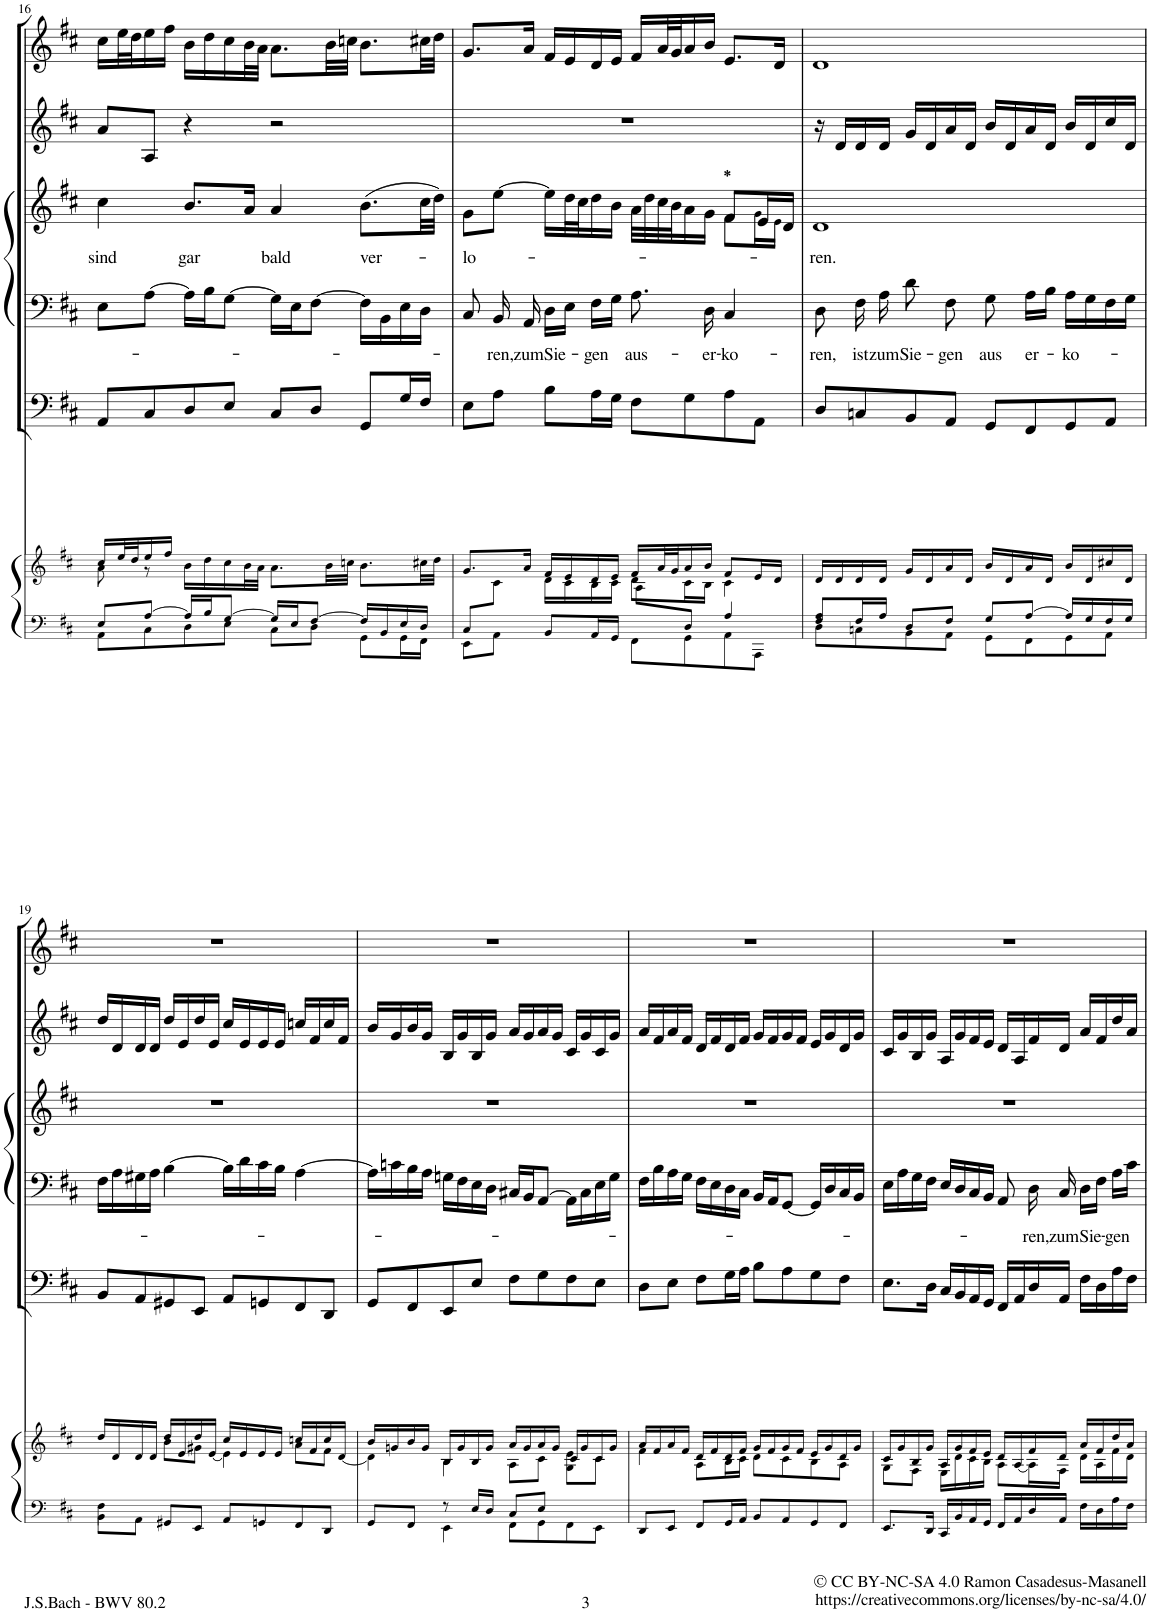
**kern	**kern	**kern	**kern	**text	**kern	**text	**kern	**kern
*part6	*part6	*part5	*part4	*part4	*part3	*part3	*part2	*part1
*staff7	*staff6	*staff5	*staff4	*staff4	*staff3	*staff3	*staff2	*staff1
*I"Piano reduction	*	*I"Continuo	*I"Basso	*	*I"Soprano	*	*I"Violino I.II. e Viola in unisono	*I"Oboe
*I'Pno	*	*	*	*	*	*	*	*I'Ob
!!LO:PB:g=z
*clefF4	*clefG2	*clefF4	*clefF4	*	*clefG2	*	*clefG2	*clefG2
*k[f#c#]	*k[f#c#]	*k[f#c#]	*k[f#c#]	*	*k[f#c#]	*	*k[f#c#]	*k[f#c#]
*M4/4	*M4/4	*M4/4	*M4/4	*	*M4/4	*	*M4/4	*M4/4
*met(c)	*met(c)	*met(c)	*met(c)	*	*met(c)	*	*met(c)	*met(c)
=16	=16	=16	=16	=16	=16	=16	=16	=16
*^	*^	*	*	*	*	*	*	*
!	!	!	!	!	!	!	!	!LO:LY:b	!	!
8E/L	8AA\L	16cc#/LL	8a\	8AA/L	8E\L	.	4cc#\	sind	8a/L	16cc#\LL
.	.	32ee/L	.	.	.	.	.	.	.	32ee\L
.	.	32dd/J	.	.	.	.	.	.	.	32dd\J
[8A/J	8C#\	16ee/	8r	8C#/	[8A\J	.	.	.	8A/J	16ee\
.	.	16ff#/JJ	.	.	.	.	.	.	.	16ff#\JJ
!	!	!	!	!	!	!	!	!LO:LY:b	!	!
16A/LL]	8D\	16b\LL	4ryy	8D/	16A\LL]	.	8.b/L	gar	4r	16b\LL
16B/J	.	16dd\	.	.	16B\J	.	.	.	.	16dd\
[8G/J	8E\J	16cc#\	.	8E/J	[8G\J	.	.	.	.	16cc#\
.	.	32b\L	.	.	.	.	16a/Jk	.	.	32b\L
.	.	32a\JJJ	.	.	.	.	.	.	.	32a\JJJ
!	!	!	!	!	!	!	!	!LO:LY:b	!	!
16G/LL]	8C#\L	8.a\L	2ryy	8C#/L	16G\LL]	.	4a/	bald	2r	8.a\L
16E/J	.	.	.	.	16E\J	.	.	.	.	.
[8F#/J	8D\J	.	.	8D/J	[8F#\J	.	.	.	.	.
.	.	32b\LL	.	.	.	.	.	.	.	32b\LL
.	.	32ccn\JJJ	.	.	.	.	.	.	.	32ccn\JJJ
!	!	!	!	!	!	!	!	!LO:LY:b	!	!
16F#/LL]	8GG\L	8.b\L	.	8GG/L	16F#\LL]	.	(8.b\L	ver-	.	8.b\L
16BB/	.	.	.	.	16BB\	.	.	.	.	.
16E/	16GG\L	.	.	16G/L	16E\	.	.	.	.	.
16D/JJ	16FF#\JJ	32cc#X\LL	.	16F#/JJ	16D\JJ	.	32cc#\LL	.	.	32cc#X\LL
.	.	32dd\JJJ	.	.	.	.	32dd\JJJ)	.	.	32dd\JJJ
=17	=17	=17	=17	=17	=17	=17	=17	=17	=17	=17
*	*^	*	*^	*	*	*	*	*	*	*
!	!	!	!	!	!	!	!	!	!	!LO:LY:b	!	!
*	*	*	*	*	*	*	*	*	*^	*	*	*
8C#/L	4ryy	8EE\L	8.g/L	8ryy	2ryy	8E\L	8C#/	.	8g\L	2ryy	-lo-	1r	8.g/L
!	!	!	!	!	!	!	!	!LO:LY:b	!	!	!	!	!
2..ryy	.	8AA\J	.	8c#\J	.	8A\J	16BB/	ren,	[>8ee\J	.	.	.	.
!	!	!	!	!	!	!	!	!LO:LY:b	!	!	!	!	!
.	.	.	16a/Jk	.	.	.	16AA/	zum	.	.	.	.	16a/Jk
!	!	!	!	!	!	!	!	!LO:LY:b	!	!	!	!	!
.	4ryy	8BB/L	16f#/LL	16d\LL	.	8B\L	16D\LL	Sie-	16ee\LL]	.	.	.	16f#/LL
.	.	.	16e/	16c#\	.	.	16E\JJ	.	32dd\L	.	.	.	16e/
.	.	.	.	.	.	.	.	.	32cc#\J	.	.	.	.
!	!	!	!	!	!	!	!	!LO:LY:b	!	!	!	!	!
.	.	16AA/L	16d/	16B\	.	16A\L	16F#\LL	-gen	16dd\	.	.	.	16d/
.	.	16GG/JJ	16e/JJ	16c#\JJ	.	16G\JJ	16G\JJ	.	16b\JJ	.	.	.	16e/JJ
!	!	!	!	!	!	!	!	!LO:LY:b	!	!	!	!	!
.	8ryy	8FF#\L	16f#/LL	8d\L	8A\L	8F#\L	8.A\	aus-	32a\LLL	4ryy	.	.	16f#/LL
.	.	.	.	.	.	.	.	.	32dd\	.	.	.	.
.	.	.	32a/L	.	.	.	.	.	32cc#\	.	.	.	32a/L
.	.	.	32g/J	.	.	.	.	.	32b\J	.	.	.	32g/J
.	8D/J	8GG\	16a/	16c#\L	4.ryy	8G\	.	.	16a\	.	.	.	16a/
!	!	!	!	!	!	!	!	!LO:LY:b	!	!	!	!	!
.	.	.	16b/JJ	16B\JJ	.	.	16D\	-er-	16g\JJ	.	.	.	16b/JJ
!	!	!	!	!	!	!	!	!	!LO:TX:a:B:t=*	!	!	!	!
!	!	!	!	!	!	!	!	!LO:LY:b	!	!	!	!	!
.	4A/	8AA\	8f#/L	4c#\	.	8A\	4C#/	-ko-	8f#/L	8f#\L	.	.	8.e/L
.	.	8AAA\J	16e/L	.	.	8AA\J	.	.	16e/L	16g!\L	.	.	.
.	.	.	16d/JJ	.	.	.	.	.	16d/JJ	16e!\JJ	.	.	16d/Jk
*	*v	*v	*	*	*	*	*	*	*	*	*	*	*
*	*	*v	*v	*v	*	*	*	*	*	*	*	*
=18	=18	=18	=18	=18	=18	=18	=18	=18	=18	=18
!	!	!	!	!	!LO:LY:b	!	!	!LO:LY:b	!	!
*	*	*	*	*	*	*v	*v	*	*	*
8F#/ 8A/L	8D\L	16d/LL	8D/L	8D\	-ren,	1d	-ren.	16r	1d
.	.	16d/	.	.	.	.	.	16d/LL	.
!	!	!	!	!	!LO:LY:b	!	!	!	!
16F#/L	8Cn\	16d/	8Cn/	16F#\	ist	.	.	16d/	.
!	!	!	!	!	!LO:LY:b	!	!	!	!
16A/JJ	.	16d/JJ	.	16A\	zum	.	.	16d/JJ	.
!	!	!	!	!	!LO:LY:b	!	!	!	!
8D/L	8BB\	16g/LL	8BB/	8d\	Sie-	.	.	16g/LL	.
.	.	16d/	.	.	.	.	.	16d/	.
!	!	!	!	!	!LO:LY:b	!	!	!	!
8F#/J	8AA\J	16a/	8AA/J	8F#\	gen	.	.	16a/	.
.	.	16d/JJ	.	.	.	.	.	16d/JJ	.
!	!	!	!	!	!LO:LY:b	!	!	!	!
8G/L	8GG\L	16b/LL	8GG/L	8G\	aus	.	.	16b/LL	.
.	.	16d/	.	.	.	.	.	16d/	.
!	!	!	!	!	!LO:LY:b	!	!	!	!
[8A/J	8FF#\	16a/	8FF#/	16A\LL	er-	.	.	16a/	.
.	.	16d/JJ	.	16B\JJ	.	.	.	16d/JJ	.
!	!	!	!	!	!LO:LY:b	!	!	!	!
16A/LL]	8GG\	16b/LL	8GG/	16A\LL	-ko	.	.	16b/LL	.
16G/	.	16d/	.	16G\	.	.	.	16d/	.
16F#/	8AA\J	16cc#X/	8AA/J	16F#\	.	.	.	16cc#/	.
16G/JJ	.	16d/JJ	.	16G\JJ	.	.	.	16d/JJ	.
!!LO:LB:g=z
=19	=19	=19	=19	=19	=19	=19	=19	=19	=19
*	*	*^	*	*	*	*	*	*	*
4F#\	8BB\L	16dd/LL	4ryy	8BB/L	16F#\LL	.	1r	.	16dd/LL	1r
.	.	16d/	.	.	16A\	.	.	.	16d/	.
.	8AA\J	16d/	.	8AA/	16G#X\	.	.	.	16d/	.
.	.	16d/JJ	.	.	16A\JJ	.	.	.	16d/JJ	.
2.ryy	8GG#X/L	16dd/LL	8b\L	8GG#X/	[4B\	.	.	.	16dd/LL	.
.	.	16e/	.	.	.	.	.	.	16e/	.
.	8EE/J	16dd/	8g#X\J	8EE/J	.	.	.	.	16dd/	.
.	.	[<16e/JJ	.	.	.	.	.	.	16e/JJ	.
.	8AA/L	16cc#/LL	4e\]	8AA/L	16B\LL]	.	.	.	16cc#/LL	.
.	.	16e/	.	.	16d\	.	.	.	16e/	.
.	8GGn/	16e/	.	8GGn/	16c#\	.	.	.	16e/	.
.	.	16e/JJ	.	.	16B\JJ	.	.	.	16e/JJ	.
.	8FF#/	16ccn/LL	8a\L	8FF#/	[4A\	.	.	.	16ccn/LL	.
.	.	16f#/	.	.	.	.	.	.	16f#/	.
.	8DD/J	16cc/	8f#\J	8DD/J	.	.	.	.	16cc/	.
.	.	[<16d/JJ	.	.	.	.	.	.	16f#/JJ	.
=20	=20	=20	=20	=20	=20	=20	=20	=20	=20	=20
8GG/L	4ryy	16b/LL	4d\]	8GG/L	16A\LL]	.	1r	.	16b/LL	1r
.	.	16gn/	.	.	16cn\	.	.	.	16g/	.
8FF#/J	.	16b/	.	8FF#/	16B\	.	.	.	16b/	.
.	.	16g/JJ	.	.	16A\JJ	.	.	.	16g/JJ	.
8r	4EE\	16B/LL	4B\	8EE/	16Gn\LL	.	.	.	16B/LL	.
.	.	16g/	.	.	16F#\	.	.	.	16g/	.
16E/LL	.	16B/	.	8E/J	16E\	.	.	.	16B/	.
16D/JJ	.	16g/JJ	.	.	16D\JJ	.	.	.	16g/JJ	.
8C#/L	8FF#\L	16a/LL	8A\L	8F#\L	16C#X/LL	.	.	.	16a/LL	.
.	.	16g/	.	.	16BB/J	.	.	.	16g/	.
8E/J	8GG\	16a/	8c#\J	8G\	[8AA/J	.	.	.	16a/	.
.	.	16g/JJ	.	.	.	.	.	.	16g/JJ	.
4ryy	8FF#\	16c#/LL	8G\ 8e\L	8F#\	16AA\LL]	.	.	.	16c#/LL	.
.	.	16g/	.	.	16C#\	.	.	.	16g/	.
.	8EE\J	16c#/	8c#\J	8E\J	16E\	.	.	.	16c#/	.
.	.	16g/JJ	.	.	16G\JJ	.	.	.	16g/JJ	.
*v	*v	*	*	*	*	*	*	*	*	*
=21	=21	=21	=21	=21	=21	=21	=21	=21	=21
8DD/L	16a/LL	4f#\	8D\L	16F#\LL	.	1r	.	16a/LL	1r
.	16f#/	.	.	16B\	.	.	.	16f#/	.
8EE/J	16a/	.	8E\J	16A\	.	.	.	16a/	.
.	16f#/JJ	.	.	16G\JJ	.	.	.	16f#/JJ	.
8FF#/L	16d/LL	8A\L	8F#\L	16F#\LL	.	.	.	16d/LL	.
.	16f#/	.	.	16E\	.	.	.	16f#/	.
16GG/L	16d/	16B\L	16G\L	16D\	.	.	.	16d/	.
16AA/JJ	16f#/JJ	16c#\JJ	16A\JJ	16C#\JJ	.	.	.	16f#/JJ	.
8BB/L	16g/LL	8d\L	8B\L	16BB/LL	.	.	.	16g/LL	.
.	16f#/	.	.	16AA/J	.	.	.	16f#/	.
8AA/	16g/	8c#\	8A\	[8GG/J	.	.	.	16g/	.
.	16f#/JJ	.	.	.	.	.	.	16f#/JJ	.
8GG/	16e/LL	8B\	8G\	16GG/LL]	.	.	.	16e/LL	.
.	16g/	.	.	16D/	.	.	.	16g/	.
8FF#/J	16d/	8A\J	8F#\J	16C#/	.	.	.	16d/	.
.	16g/JJ	.	.	16BB/JJ	.	.	.	16g/JJ	.
=22	=22	=22	=22	=22	=22	=22	=22	=22	=22
8.EE/L	16c#/LL	8G\L	8.E\L	16E\LL	.	1r	.	16c#/LL	1r
.	16g/	.	.	16A\	.	.	.	16g/	.
.	16B/	8F#\J	.	16G\	.	.	.	16B/	.
16DD/Jk	16g/JJ	.	16D\Jk	16F#\JJ	.	.	.	16g/JJ	.
16CC#/LL	16A/LL	16E\LL	16C#/LL	16E/LL	.	.	.	16A/LL	.
16BB/	16g/	16d\	16BB/	16D/	.	.	.	16g/	.
16AA/	16f#/	16c#\	16AA/	16C#/	.	.	.	16f#/	.
16GG/JJ	16e/JJ	16B\JJ	16GG/JJ	16BB/JJ	.	.	.	16e/JJ	.
16FF#/LL	16d/LL	8A\L	16FF#/LL	8AA/	.	.	.	16d/LL	.
16AA/	[<16A/	.	16AA/	.	.	.	.	16A/	.
!	!	!	!	!	!LO:LY:b	!	!	!	!
16D/	16f#/	16A\L]	16D/	16D\	ren,	.	.	16f#/	.
!	!	!	!	!	!LO:LY:b	!	!	!	!
16AA/JJ	16d/JJ	16F#\JJ	16AA/JJ	16C#/	zum	.	.	16d/JJ	.
!	!	!	!	!	!LO:LY:b	!	!	!	!
16F#\LL	16a/LL	16d\LL	16F#\LL	16D\LL	Sie-	.	.	16a/LL	.
16D\	16f#/	16A\	16D\	16F#\JJ	.	.	.	16f#/	.
!	!	!	!	!	!LO:LY:b	!	!	!	!
16A\	16dd/	16f#\	16A\	16A\LL	gen	.	.	16dd/	.
16F#\JJ	16a/JJ	16d\JJ	16F#\JJ	16c#\JJ	.	.	.	16a/JJ	.
*	*v	*v	*	*	*	*	*	*	*
=	=	=	=	=	=	=	=	=
*-	*-	*-	*-	*-	*-	*-	*-	*-
